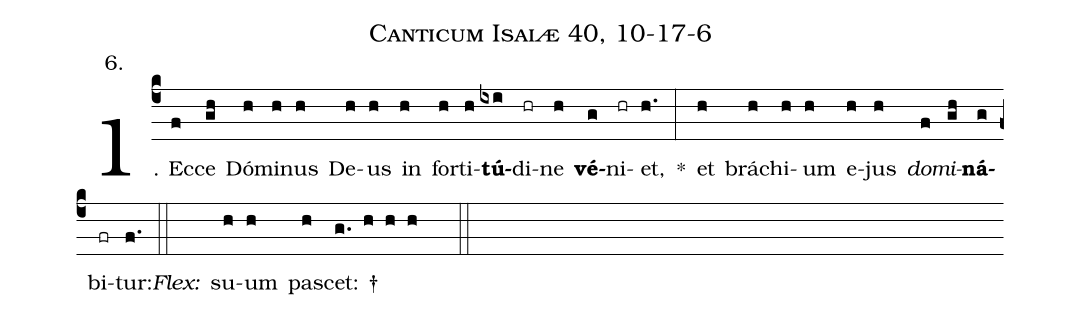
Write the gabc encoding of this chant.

name: Canticum Isaiæ 40, 10-17-6;
annotation: 6.;
%%
(c4)1. Ec(f)ce(gh) Dó(h)mi(h)nus(h) De(h)us(h) in(h) for(h)ti(h)<b>tú</b>(ixi)di(hr)ne(h) <b>vé</b>(g)ni(hr)et,(h.) *(:) et(h) brá(h)chi(h)um(h) e(h)jus(h) <i>do</i>(f)<i>mi</i>(gh)<b>ná</b>(g)bi(fr)tur:(f.) (::)
<i>Flex:</i>()  su(h)um(h) pa(h)scet: †(g. h h h  ::)
